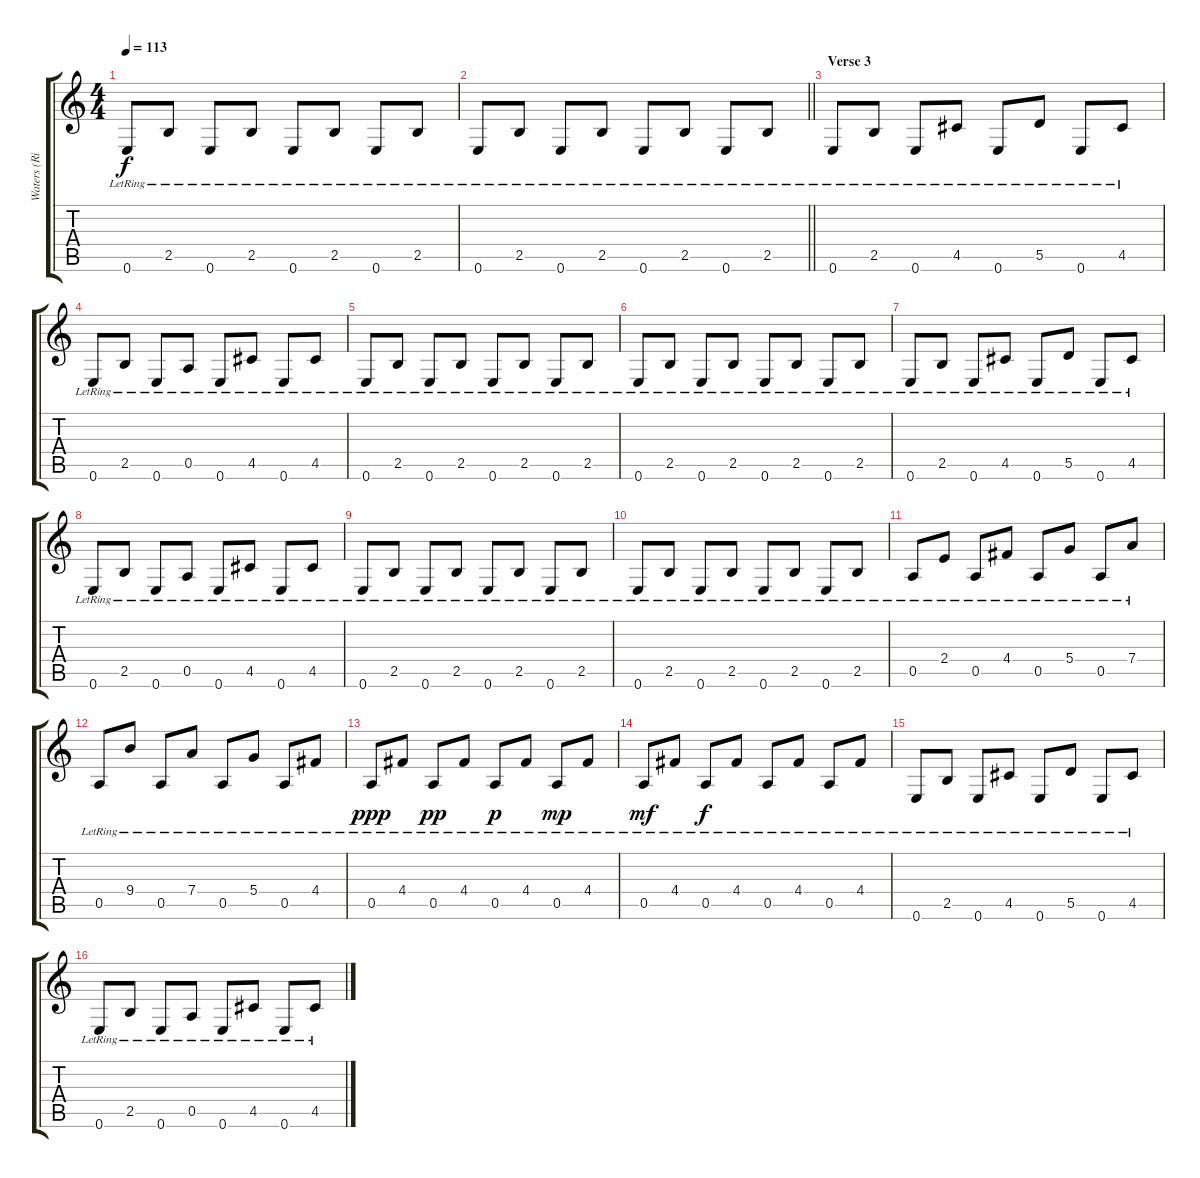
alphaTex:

\track ("Waters (Right Speaker)" "Waters (Ri") {instrument acousticguitarsteel}
\staff {score tabs}
\tuning (E4 B3 G3 D3 A2 E2) {hide}
\ts (4 4)
\tempo 113
\clef g2
\ks c
0.6{lr}.8{dy f} 2.5{lr}.8 0.6{lr}.8 2.5{lr}.8 0.6{lr}.8 2.5{lr}.8 0.6{lr}.8 2.5{lr}.8 |
\barLineRight lightlight
0.6{lr}.8 2.5{lr}.8 0.6{lr}.8 2.5{lr}.8 0.6{lr}.8 2.5{lr}.8 0.6{lr}.8 2.5{lr}.8 |
\section ("" "Verse 3")
0.6{lr}.8 2.5{lr}.8 0.6{lr}.8 4.5{lr}.8 0.6{lr}.8 5.5{lr}.8 0.6{lr}.8 4.5{lr}.8 |
0.6{lr}.8 2.5{lr}.8 0.6{lr}.8 0.5{lr}.8 0.6{lr}.8 4.5{lr}.8 0.6{lr}.8 4.5{lr}.8 |
0.6{lr}.8 2.5{lr}.8 0.6{lr}.8 2.5{lr}.8 0.6{lr}.8 2.5{lr}.8 0.6{lr}.8 2.5{lr}.8 |
0.6{lr}.8 2.5{lr}.8 0.6{lr}.8 2.5{lr}.8 0.6{lr}.8 2.5{lr}.8 0.6{lr}.8 2.5{lr}.8 |
0.6{lr}.8 2.5{lr}.8 0.6{lr}.8 4.5{lr}.8 0.6{lr}.8 5.5{lr}.8 0.6{lr}.8 4.5{lr}.8 |
0.6{lr}.8 2.5{lr}.8 0.6{lr}.8 0.5{lr}.8 0.6{lr}.8 4.5{lr}.8 0.6{lr}.8 4.5{lr}.8 |
0.6{lr}.8 2.5{lr}.8 0.6{lr}.8 2.5{lr}.8 0.6{lr}.8 2.5{lr}.8 0.6{lr}.8 2.5{lr}.8 |
0.6{lr}.8 2.5{lr}.8 0.6{lr}.8 2.5{lr}.8 0.6{lr}.8 2.5{lr}.8 0.6{lr}.8 2.5{lr}.8 |
0.5{lr}.8 2.4{lr}.8 0.5{lr}.8 4.4{lr}.8 0.5{lr}.8 5.4{lr}.8 0.5{lr}.8 7.4{lr}.8 |
0.5{lr}.8 9.4{lr}.8 0.5{lr}.8 7.4{lr}.8 0.5{lr}.8 5.4{lr}.8 0.5{lr}.8 4.4{lr}.8 |
0.5{lr}.8{dy ppp} 4.4{lr}.8 0.5{lr}.8{dy pp} 4.4{lr}.8 0.5{lr}.8{dy p} 4.4{lr}.8 0.5{lr}.8{dy mp} 4.4{lr}.8 |
0.5{lr}.8{dy mf} 4.4{lr}.8 0.5{lr}.8{dy f} 4.4{lr}.8 0.5{lr}.8 4.4{lr}.8 0.5{lr}.8 4.4{lr}.8 |
0.6{lr}.8 2.5{lr}.8 0.6{lr}.8 4.5{lr}.8 0.6{lr}.8 5.5{lr}.8 0.6{lr}.8 4.5{lr}.8 |
0.6{lr}.8 2.5{lr}.8 0.6{lr}.8 0.5{lr}.8 0.6{lr}.8 4.5{lr}.8 0.6{lr}.8 4.5{lr}.8
